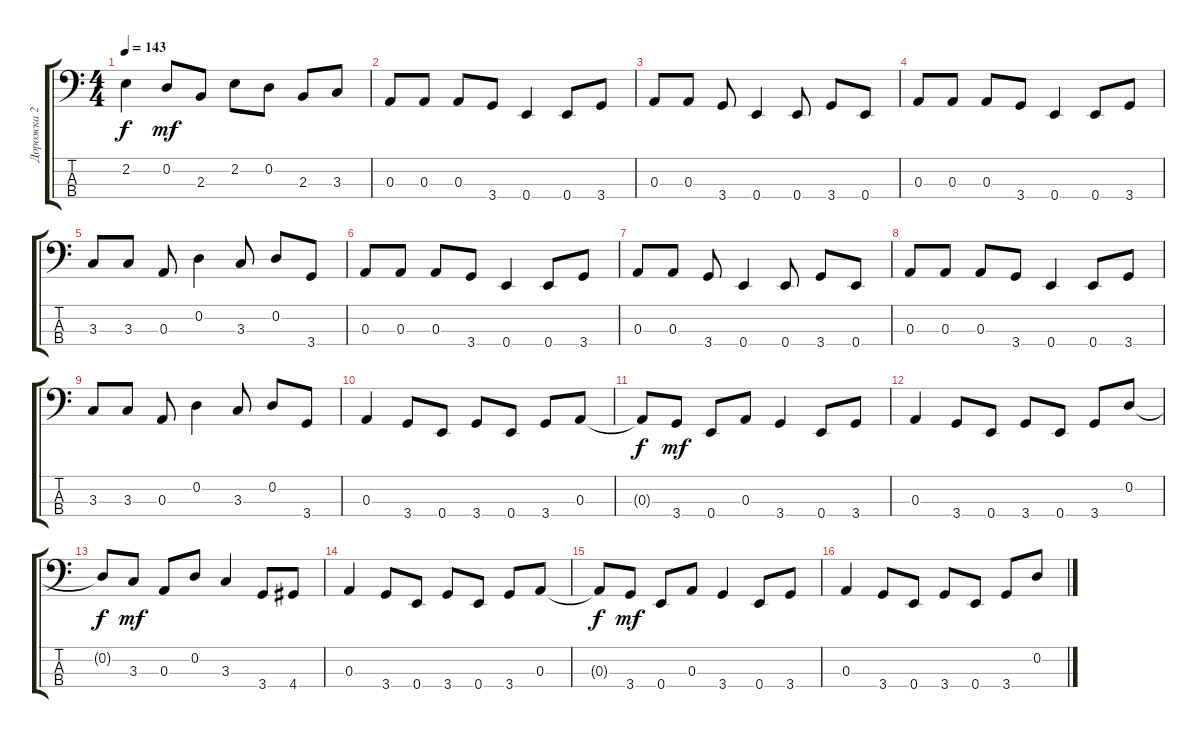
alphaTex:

\track ("Дорожка 2" "Дорожка 2") {instrument electricbasspick}
\staff {score tabs}
\tuning (G2 D2 A1 E1) {hide}
\ts (4 4)
\tempo 143
\clef f4
\ks c
2.2{t}.4{dy f} 0.2.8{dy mf} 2.3.8 2.2.8 0.2.8 2.3.8 3.3.8 |
0.3.8 0.3.8 0.3.8 3.4.8 0.4.4 0.4.8 3.4.8 |
0.3.8 0.3.8 3.4.8 0.4.4 0.4.8 3.4.8 0.4.8 |
0.3.8 0.3.8 0.3.8 3.4.8 0.4.4 0.4.8 3.4.8 |
3.3.8 3.3.8 0.3.8 0.2.4 3.3.8 0.2.8 3.4.8 |
0.3.8 0.3.8 0.3.8 3.4.8 0.4.4 0.4.8 3.4.8 |
0.3.8 0.3.8 3.4.8 0.4.4 0.4.8 3.4.8 0.4.8 |
0.3.8 0.3.8 0.3.8 3.4.8 0.4.4 0.4.8 3.4.8 |
3.3.8 3.3.8 0.3.8 0.2.4 3.3.8 0.2.8 3.4.8 |
0.3.4 3.4.8 0.4.8 3.4.8 0.4.8 3.4.8 0.3.8 |
0.3{t}.8{dy f} 3.4.8{dy mf} 0.4.8 0.3.8 3.4.4 0.4.8 3.4.8 |
0.3.4 3.4.8 0.4.8 3.4.8 0.4.8 3.4.8 0.2.8 |
0.2{t}.8{dy f} 3.3.8{dy mf} 0.3.8 0.2.8 3.3.4 3.4.8 4.4.8 |
0.3.4 3.4.8 0.4.8 3.4.8 0.4.8 3.4.8 0.3.8 |
0.3{t}.8{dy f} 3.4.8{dy mf} 0.4.8 0.3.8 3.4.4 0.4.8 3.4.8 |
0.3.4 3.4.8 0.4.8 3.4.8 0.4.8 3.4.8 0.2.8
